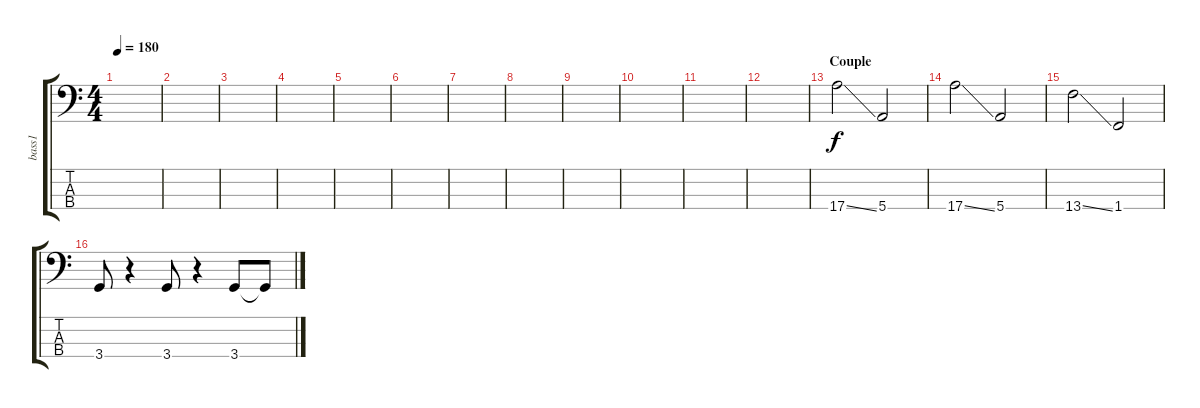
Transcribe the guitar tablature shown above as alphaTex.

\track ("bass1" "bass1") {instrument electricbassfinger}
\staff {score tabs}
\tuning (G2 D2 A1 E1) {hide}
\ts (4 4)
\tempo 180
\clef f4
\ks c
|
|
|
|
|
|
|
|
|
|
|
|
\section ("" "Couple")
17.4{ss}.2 5.4.2 |
17.4{ss}.2 5.4.2 |
13.4{ss}.2 1.4.2 |
3.4.8 r.4 3.4.8 r.4 3.4.8 3.4{t}.8
